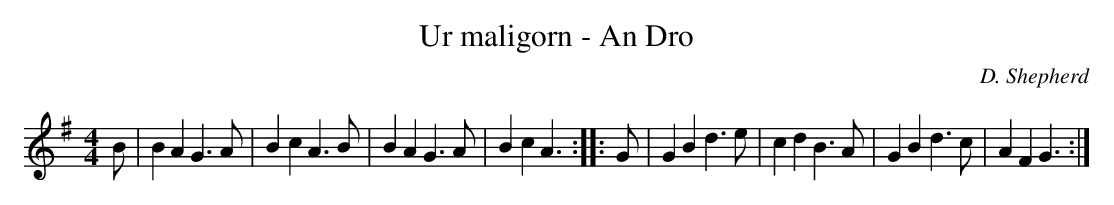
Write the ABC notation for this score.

X:1
T:Ur maligorn - An Dro
C:D. Shepherd
M:4/4
L:1/8
K:G
B|B2 A2 G3A |B2 c2 A3B|B2 A2 G3A|B2 c2 A3 :|\
|:G|G2 B2 d3e|c2 d2 B3A |G2 B2 d3c|A2 F2 G3 :|
